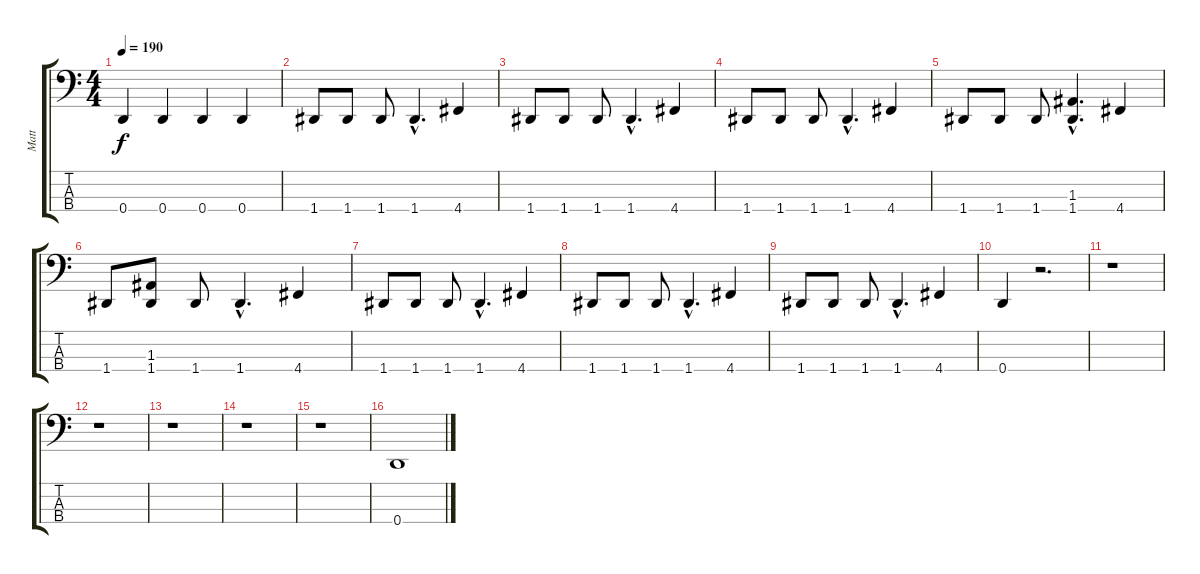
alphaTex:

\track ("Matt" "Matt") {instrument electricbasspick}
\staff {score tabs}
\tuning (G2 D2 A1 D1) {hide}
\ts (4 4)
\tempo 190
\clef f4
\ks c
0.4.4{dy f} 0.4.4 0.4.4 0.4.4 |
1.4.8 1.4.8 1.4.8 1.4{hac}.4{d} 4.4.4 |
1.4.8 1.4.8 1.4.8 1.4{hac}.4{d} 4.4.4 |
1.4.8 1.4.8 1.4.8 1.4{hac}.4{d} 4.4.4 |
1.4.8 1.4.8 1.4.8 (1.3{hac} 1.4{hac}).4{d} 4.4.4 |
1.4.8 (1.3 1.4).8 1.4.8 1.4{hac}.4{d} 4.4.4 |
1.4.8 1.4.8 1.4.8 1.4{hac}.4{d} 4.4.4 |
1.4.8 1.4.8 1.4.8 1.4{hac}.4{d} 4.4.4 |
1.4.8 1.4.8 1.4.8 1.4{hac}.4{d} 4.4.4 |
0.4.4 r.2{d} |
r.1 |
r.1 |
r.1 |
r.1 |
r.1 |
0.4.1
